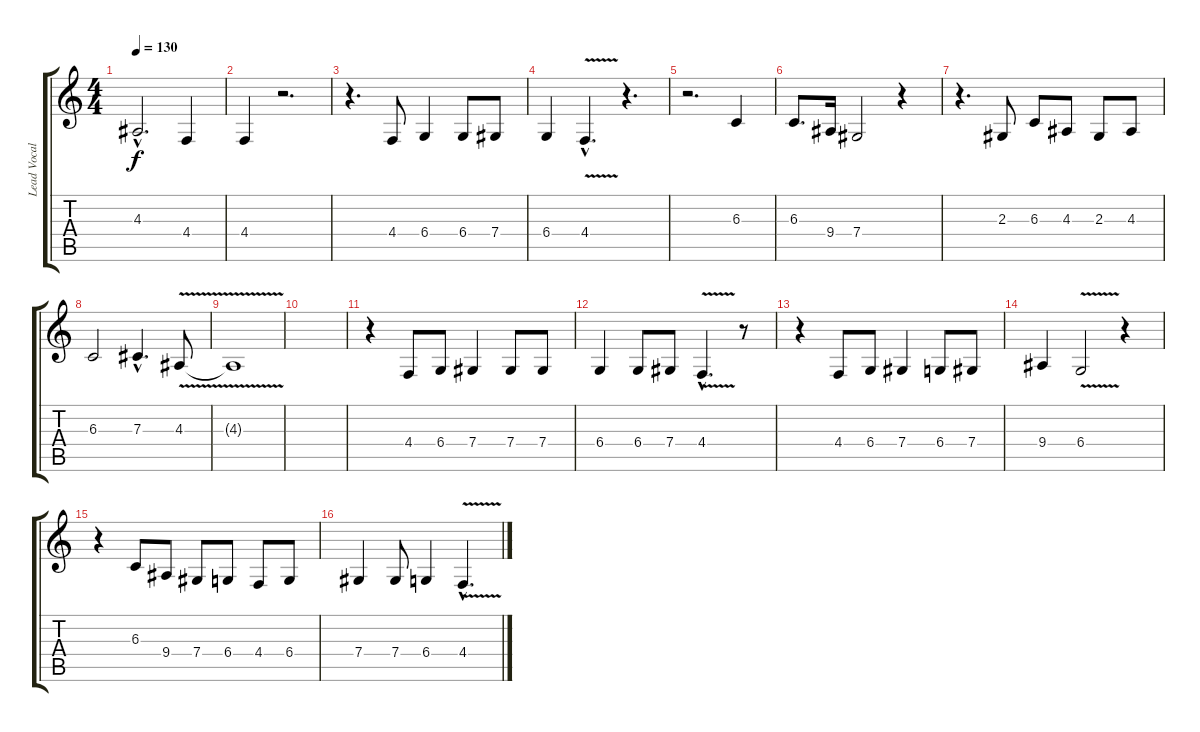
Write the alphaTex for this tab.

\track ("Lead Vocal" "Lead Vocal") {instrument tenorsax}
\staff {score tabs}
\tuning (Eb4 Bb3 Gb3 Db3 Ab2 Eb2) {hide}
\ts (4 4)
\tempo 130
\clef g2
\ks c
4.3{hac t}.2{d dy f} 4.4.4 |
4.4.4 r.2{d} |
r.4{d} 4.4.8 6.4.4 6.4.8 7.4.8 |
6.4.4 4.4{v hac}.4{d} r.4{d} |
r.2{d} 6.3.4 |
6.3.8{d} 9.4.16 7.4.2 r.4 |
r.4{d} 2.3.8 6.3.8 4.3.8 2.3.8 4.3.8 |
6.3.2 7.3{hac}.4{d} 4.3{v}.8 |
4.3{t}.1 |
|
r.4 4.4.8 6.4.8 7.4.4 7.4.8 7.4.8 |
6.4.4 6.4.8 7.4.8 4.4{v hac}.4{d} r.8 |
r.4 4.4.8 6.4.8 7.4.4 6.4.8 7.4.8 |
9.4.4 6.4{v}.2 r.4 |
r.4 6.3.8 9.4.8 7.4.8 6.4.8 4.4.8 6.4.8 |
7.4.4 7.4.8 6.4.4 4.4{v hac}.4{d}
